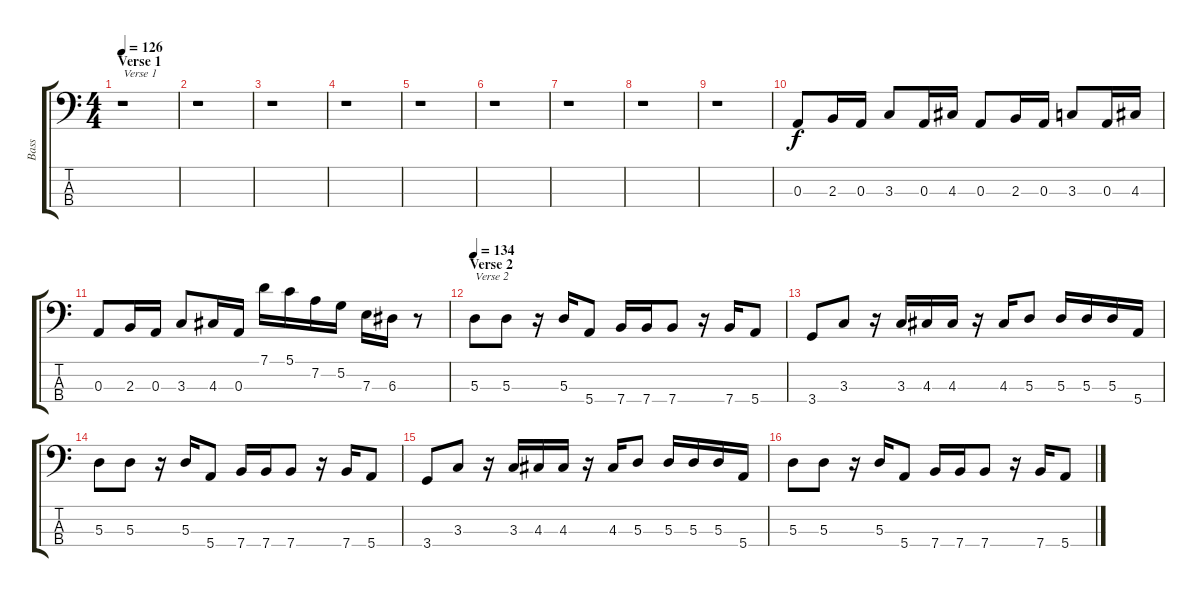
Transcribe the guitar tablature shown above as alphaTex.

\track ("Bass" "Bass") {instrument electricbasspick}
\staff {score tabs}
\tuning (G2 D2 A1 E1) {hide}
\ts (4 4)
\section ("" "Verse 1")
\tempo 126
\clef f4
\ks c
r.1{txt "Verse 1" dy f instrument electricbasspick} |
r.1 |
r.1 |
r.1 |
r.1 |
r.1 |
r.1 |
r.1 |
r.1 |
0.3.8 2.3.16 0.3.16 3.3.8 0.3.16 4.3.16 0.3.8 2.3.16 0.3.16 3.3.8 0.3.16 4.3.16 |
0.3.8 2.3.16 0.3.16 3.3.8 4.3.16 0.3.16 7.1.16 5.1.16 7.2.16 5.2.16 7.3.16 6.3.16 r.8 |
\section ("" "Verse 2")
\tempo 134
5.3.8{txt "Verse 2"} 5.3.8 r.16 5.3.16 5.4.8 7.4.16 7.4.16 7.4.8 r.16 7.4.16 5.4.8 |
3.4.8 3.3.8 r.16 3.3.16 4.3.16 4.3.16 r.16 4.3.16 5.3.8 5.3.16 5.3.16 5.3.16 5.4.16 |
5.3.8 5.3.8 r.16 5.3.16 5.4.8 7.4.16 7.4.16 7.4.8 r.16 7.4.16 5.4.8 |
3.4.8 3.3.8 r.16 3.3.16 4.3.16 4.3.16 r.16 4.3.16 5.3.8 5.3.16 5.3.16 5.3.16 5.4.16 |
5.3.8 5.3.8 r.16 5.3.16 5.4.8 7.4.16 7.4.16 7.4.8 r.16 7.4.16 5.4.8
